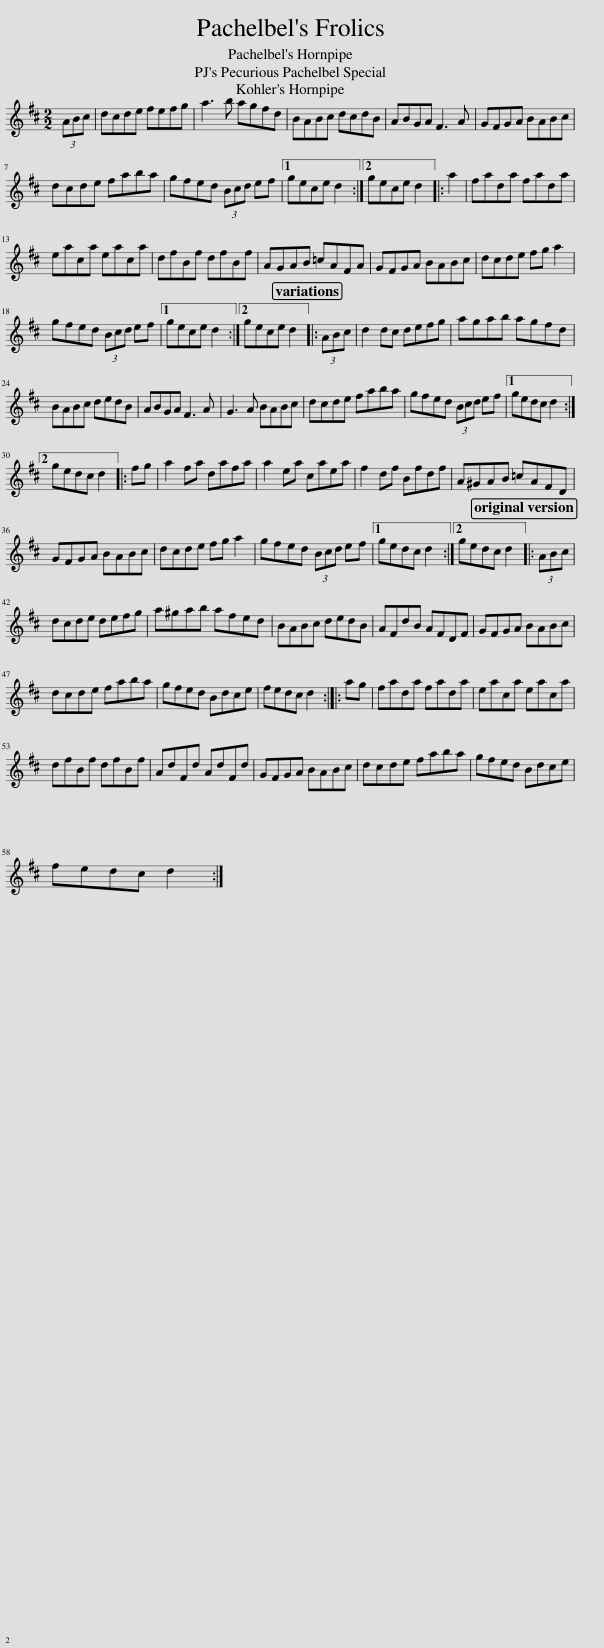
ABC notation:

X:1
L:1/8
M:2/2
I:linebreak $
K:D
V:1 treble
V:1
 (3ABc | dcde fefg | a3 b agfd | BABc dcdB | ABGA F3 A | %5
 GFGA BABc |$ dcde faba | gfed (3Bcd ef |1 gece d2 :|2 gece d2 |: %10
 a2 | fada fada |$ eaca eaca | dfBf dfBf | AGAB =cAFA | %15
 GFGA BABc | dcde fg a2 |$ gfed (3Bcd ef |1 gece d2 :|2 gece d2 |: %20
 (3ABc | d2 dc defg | agab agfd |$ BABc dedB | ABGA F3 A | %25
 G3 A BABc | dcde faba | gfed (3Bcd ef |1 gedc d2 :|2$ gedc d2 |: %30
 fg | a2 fa dafa | a2 ea caea | f2 df Bfdf | A^GAB =cAFD |$ %35
 GFGA BABc | dcde fg a2 | gfed (3Bcd ef |1 gedc d2 :|2 gedc d2 |: %40
 (3ABc |$ dcde defg | a^gab afed | BABc dedB | AFdB AFDF | %45
 GFGA BABc |$ dcde faba | gfed Bdce | fedc d2 :: ag | %50
 fada fada | eaca eaca |$ dfBf dfBf | AdFd AdFd | GFGA BABc | %55
 dcde faba | gfed Bdce |$ fedc d2 :| %58
